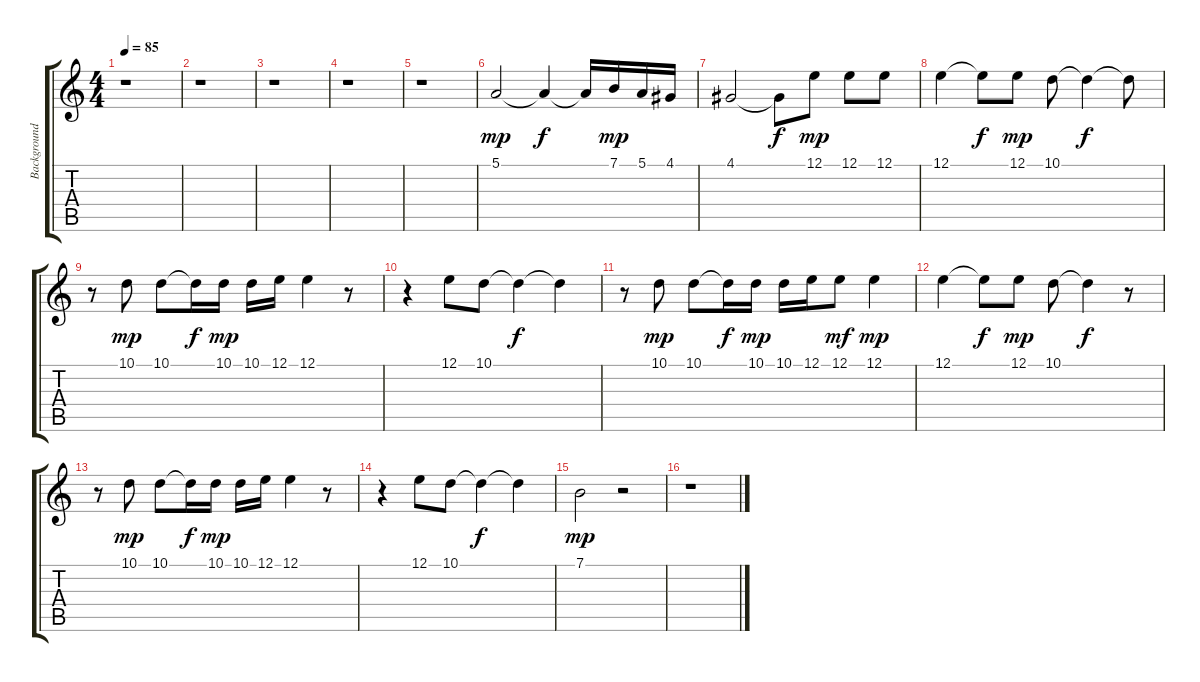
\track ("Backgroundvocals:" "Background") {instrument lead6voice}
\staff {score tabs}
\tuning (E4 B3 G3 D3 A2 E2) {hide}
\ts (4 4)
\tempo 85
\clef g2
\ks c
r.1{dy mp} |
r.1 |
r.1 |
r.1 |
r.1 |
5.1.2 5.1{t}.4{dy f} 5.1{t}.16 7.1.16{dy mp} 5.1.16 4.1.16 |
4.1.2 4.1{t}.8{dy f} 12.1.8{dy mp} 12.1.8 12.1.8 |
12.1.4 12.1{t}.8{dy f} 12.1.8{dy mp} 10.1.8 10.1{t}.4{dy f} 10.1{t}.8 |
r.8 10.1.8{dy mp} 10.1.8 10.1{t}.16{dy f} 10.1.16{dy mp} 10.1.16 12.1.16 12.1.4 r.8 |
r.4 12.1.8 10.1.8 10.1{t}.4{dy f} 10.1{t}.4 |
r.8 10.1.8{dy mp} 10.1.8 10.1{t}.16{dy f} 10.1.16{dy mp} 10.1.16 12.1.16 12.1.8{dy mf} 12.1.4{dy mp} |
12.1.4 12.1{t}.8{dy f} 12.1.8{dy mp} 10.1.8 10.1{t}.4{dy f} r.8 |
r.8 10.1.8{dy mp} 10.1.8 10.1{t}.16{dy f} 10.1.16{dy mp} 10.1.16 12.1.16 12.1.4 r.8 |
r.4 12.1.8 10.1.8 10.1{t}.4{dy f} 10.1{t}.4 |
7.1.2{dy mp} r.2 |
r.1
